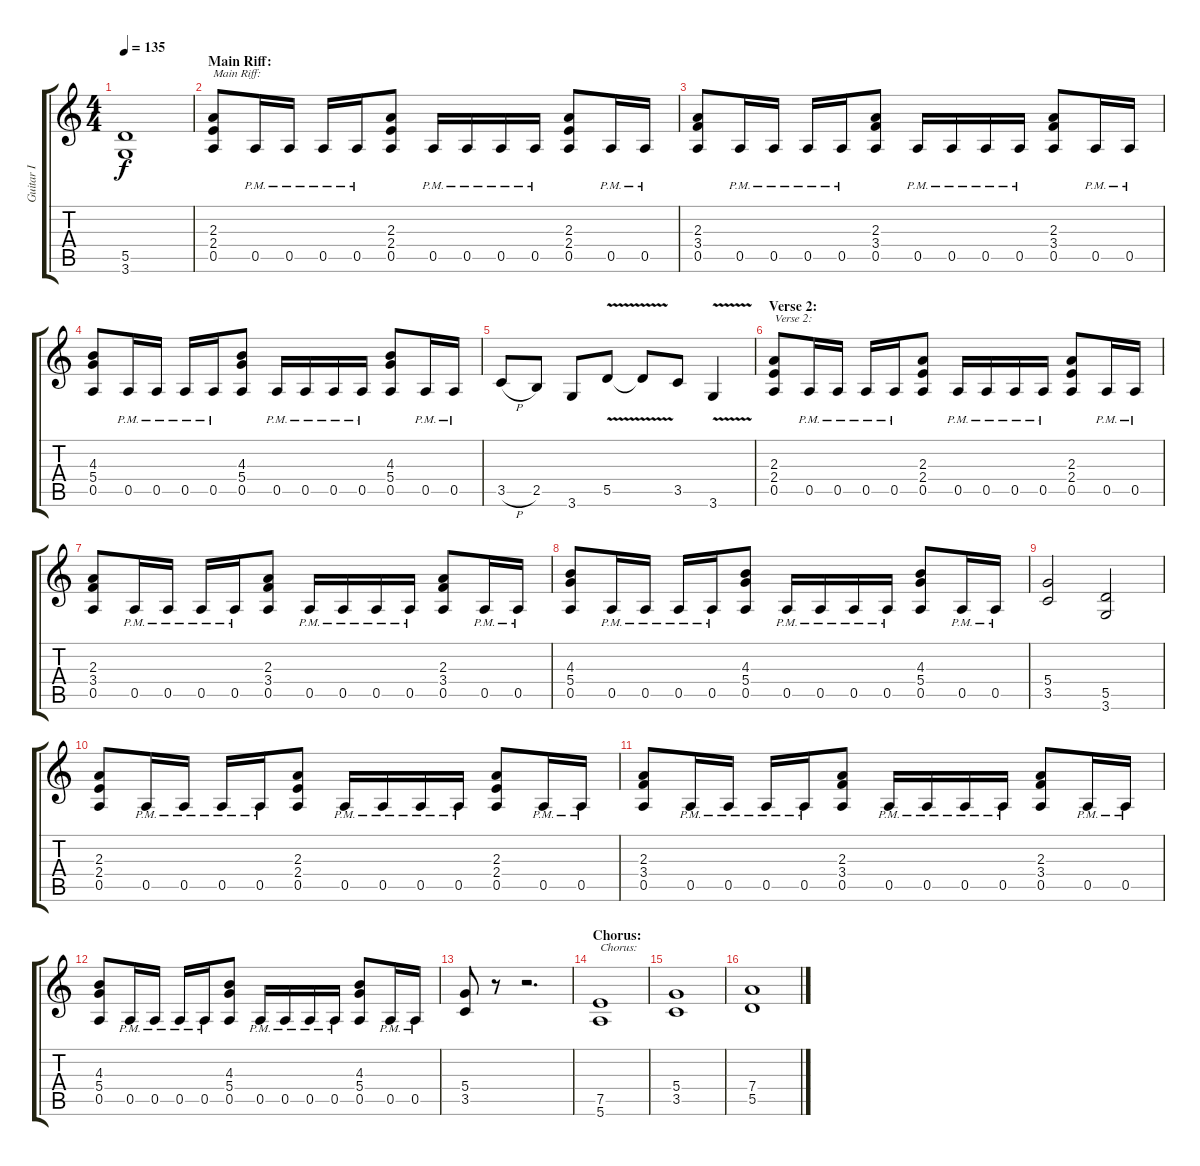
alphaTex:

\track ("Guitar I" "Guitar I") {instrument distortionguitar}
\staff {score tabs}
\tuning (E4 B3 G3 D3 A2 E2) {hide}
\ts (4 4)
\tempo 135
\clef g2
\ks c
(5.5 3.6).1{dy f} |
\section ("" "Main Riff:")
(2.3 2.4 0.5).8{txt "Main Riff:"} 0.5{pm}.16 0.5{pm}.16 0.5{pm}.16 0.5{pm}.16 (2.3 2.4 0.5).8 0.5{pm}.16 0.5{pm}.16 0.5{pm}.16 0.5{pm}.16 (2.3 2.4 0.5).8 0.5{pm}.16 0.5{pm}.16 |
(2.3 3.4 0.5).8 0.5{pm}.16 0.5{pm}.16 0.5{pm}.16 0.5{pm}.16 (2.3 3.4 0.5).8 0.5{pm}.16 0.5{pm}.16 0.5{pm}.16 0.5{pm}.16 (2.3 3.4 0.5).8 0.5{pm}.16 0.5{pm}.16 |
(4.3 5.4 0.5).8 0.5{pm}.16 0.5{pm}.16 0.5{pm}.16 0.5{pm}.16 (4.3 5.4 0.5).8 0.5{pm}.16 0.5{pm}.16 0.5{pm}.16 0.5{pm}.16 (4.3 5.4 0.5).8 0.5{pm}.16 0.5{pm}.16 |
3.5{h}.8 2.5.8 3.6.8 5.5{v}.8 5.5{t}.8 3.5.8 3.6{v}.4 |
\section ("" "Verse 2:")
(2.3 2.4 0.5).8{txt "Verse 2:"} 0.5{pm}.16 0.5{pm}.16 0.5{pm}.16 0.5{pm}.16 (2.3 2.4 0.5).8 0.5{pm}.16 0.5{pm}.16 0.5{pm}.16 0.5{pm}.16 (2.3 2.4 0.5).8 0.5{pm}.16 0.5{pm}.16 |
(2.3 3.4 0.5).8 0.5{pm}.16 0.5{pm}.16 0.5{pm}.16 0.5{pm}.16 (2.3 3.4 0.5).8 0.5{pm}.16 0.5{pm}.16 0.5{pm}.16 0.5{pm}.16 (2.3 3.4 0.5).8 0.5{pm}.16 0.5{pm}.16 |
(4.3 5.4 0.5).8 0.5{pm}.16 0.5{pm}.16 0.5{pm}.16 0.5{pm}.16 (4.3 5.4 0.5).8 0.5{pm}.16 0.5{pm}.16 0.5{pm}.16 0.5{pm}.16 (4.3 5.4 0.5).8 0.5{pm}.16 0.5{pm}.16 |
(5.4 3.5).2 (5.5 3.6).2 |
(2.3 2.4 0.5).8 0.5{pm}.16 0.5{pm}.16 0.5{pm}.16 0.5{pm}.16 (2.3 2.4 0.5).8 0.5{pm}.16 0.5{pm}.16 0.5{pm}.16 0.5{pm}.16 (2.3 2.4 0.5).8 0.5{pm}.16 0.5{pm}.16 |
(2.3 3.4 0.5).8 0.5{pm}.16 0.5{pm}.16 0.5{pm}.16 0.5{pm}.16 (2.3 3.4 0.5).8 0.5{pm}.16 0.5{pm}.16 0.5{pm}.16 0.5{pm}.16 (2.3 3.4 0.5).8 0.5{pm}.16 0.5{pm}.16 |
(4.3 5.4 0.5).8 0.5{pm}.16 0.5{pm}.16 0.5{pm}.16 0.5{pm}.16 (4.3 5.4 0.5).8 0.5{pm}.16 0.5{pm}.16 0.5{pm}.16 0.5{pm}.16 (4.3 5.4 0.5).8 0.5{pm}.16 0.5{pm}.16 |
(5.4 3.5).8 r.8 r.2{d} |
\section ("" "Chorus:")
(7.5 5.6).1{txt "Chorus:"} |
(5.4 3.5).1 |
(7.4 5.5).1
